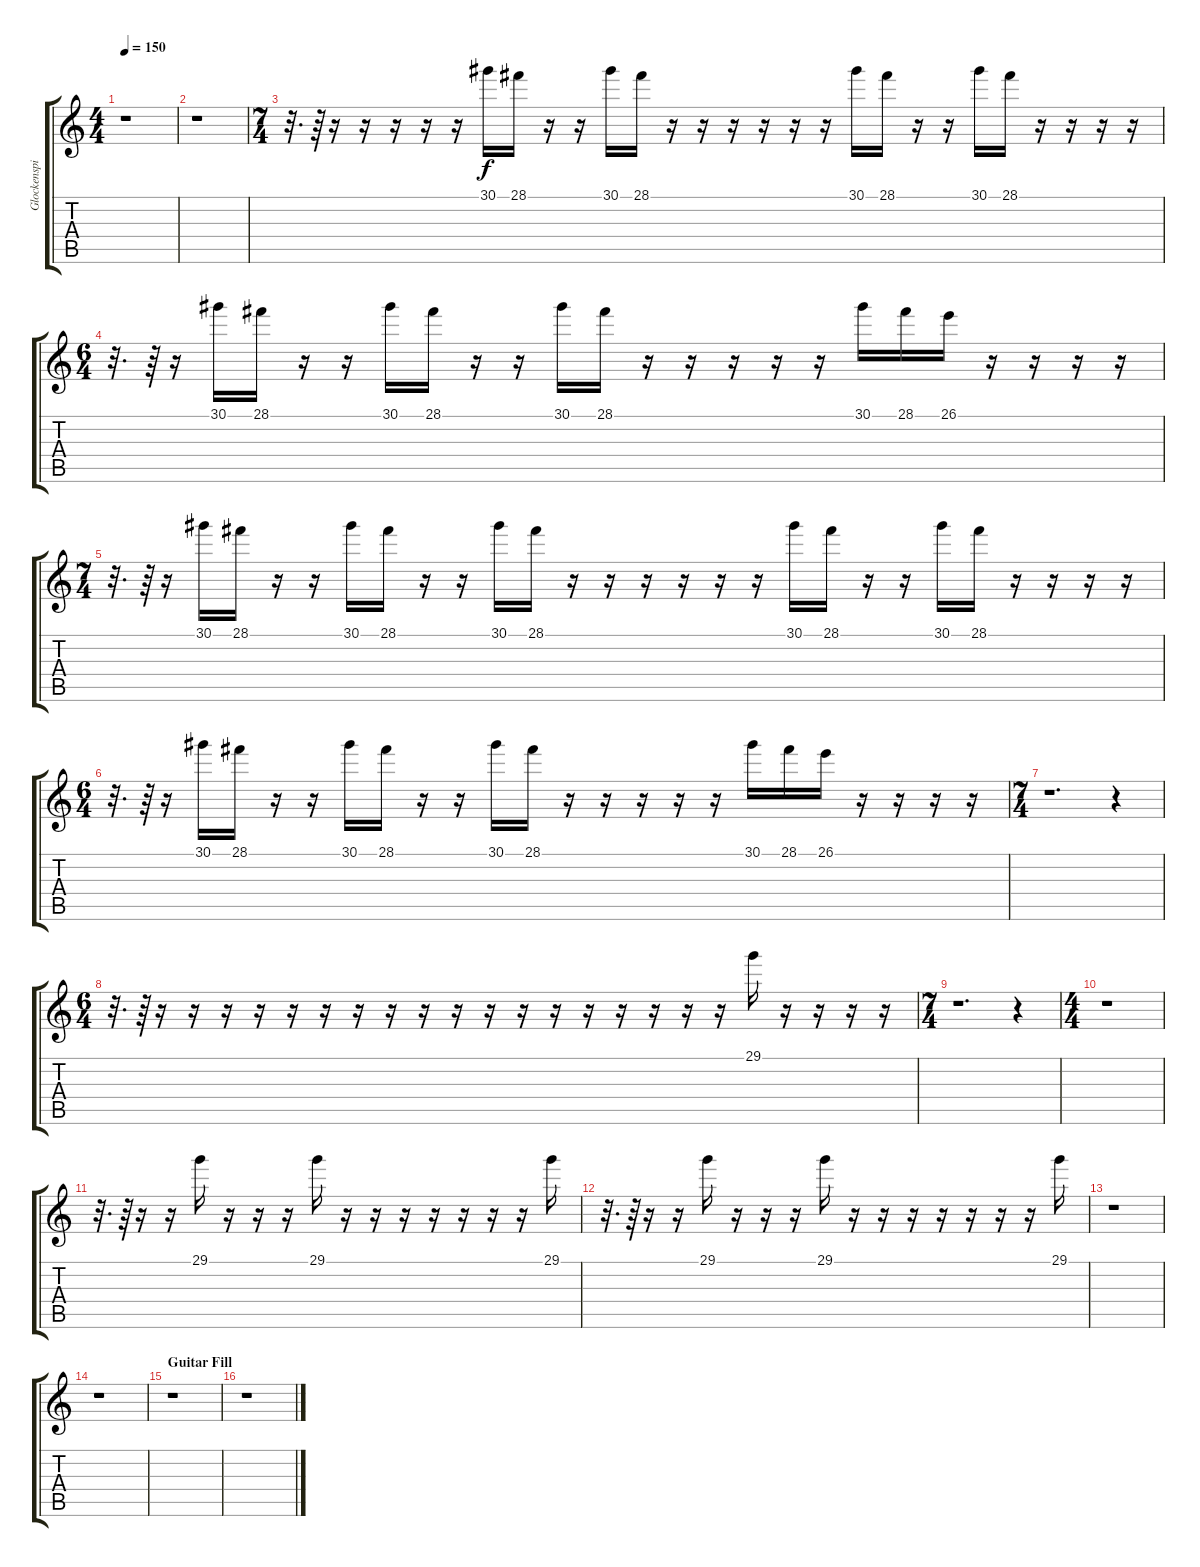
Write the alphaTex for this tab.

\track ("Glockenspiel" "Glockenspi") {instrument glockenspiel}
\staff {score tabs}
\tuning (D4 A3 F3 C3 G2 D2) {hide}
\ts (4 4)
\tempo 150
\clef g2
\ks c
r.1{dy f} |
r.1 |
\ts (7 4)
r.32{d volume 13 balance 10} r.64 r.16 r.16 r.16 r.16 r.16 30.1.16 28.1.16 r.16 r.16 30.1.16 28.1.16 r.16 r.16 r.16 r.16 r.16 r.16 30.1.16 28.1.16 r.16 r.16 30.1.16 28.1.16 r.16 r.16 r.16 r.16 |
\ts (6 4)
r.32{d} r.64 r.16 30.1.16 28.1.16 r.16 r.16 30.1.16 28.1.16 r.16 r.16 30.1.16 28.1.16 r.16 r.16 r.16 r.16 r.16 30.1.16 28.1.16 26.1.16 r.16 r.16 r.16 r.16 |
\ts (7 4)
r.32{d} r.64 r.16 30.1.16 28.1.16 r.16 r.16 30.1.16 28.1.16 r.16 r.16 30.1.16 28.1.16 r.16 r.16 r.16 r.16 r.16 r.16 30.1.16 28.1.16 r.16 r.16 30.1.16 28.1.16 r.16 r.16 r.16 r.16 |
\ts (6 4)
r.32{d} r.64 r.16 30.1.16 28.1.16 r.16 r.16 30.1.16 28.1.16 r.16 r.16 30.1.16 28.1.16 r.16 r.16 r.16 r.16 r.16 30.1.16 28.1.16 26.1.16 r.16 r.16 r.16 r.16 |
\ts (7 4)
r.1{d} r.4 |
\ts (6 4)
r.32{d} r.64 r.16 r.16 r.16 r.16 r.16 r.16 r.16 r.16 r.16 r.16 r.16 r.16 r.16 r.16 r.16 r.16 r.16 r.16 29.1.16 r.16 r.16 r.16 r.16 |
\ts (7 4)
r.1{d} r.4 |
\ts (4 4)
r.1 |
r.32{d} r.64 r.16 r.16 29.1.16 r.16 r.16 r.16 29.1.16 r.16 r.16 r.16 r.16 r.16 r.16 r.16 29.1.16 |
r.32{d} r.64 r.16 r.16 29.1.16 r.16 r.16 r.16 29.1.16 r.16 r.16 r.16 r.16 r.16 r.16 r.16 29.1.16 |
r.1 |
r.1 |
\section ("" "Guitar Fill")
r.1 |
r.1
